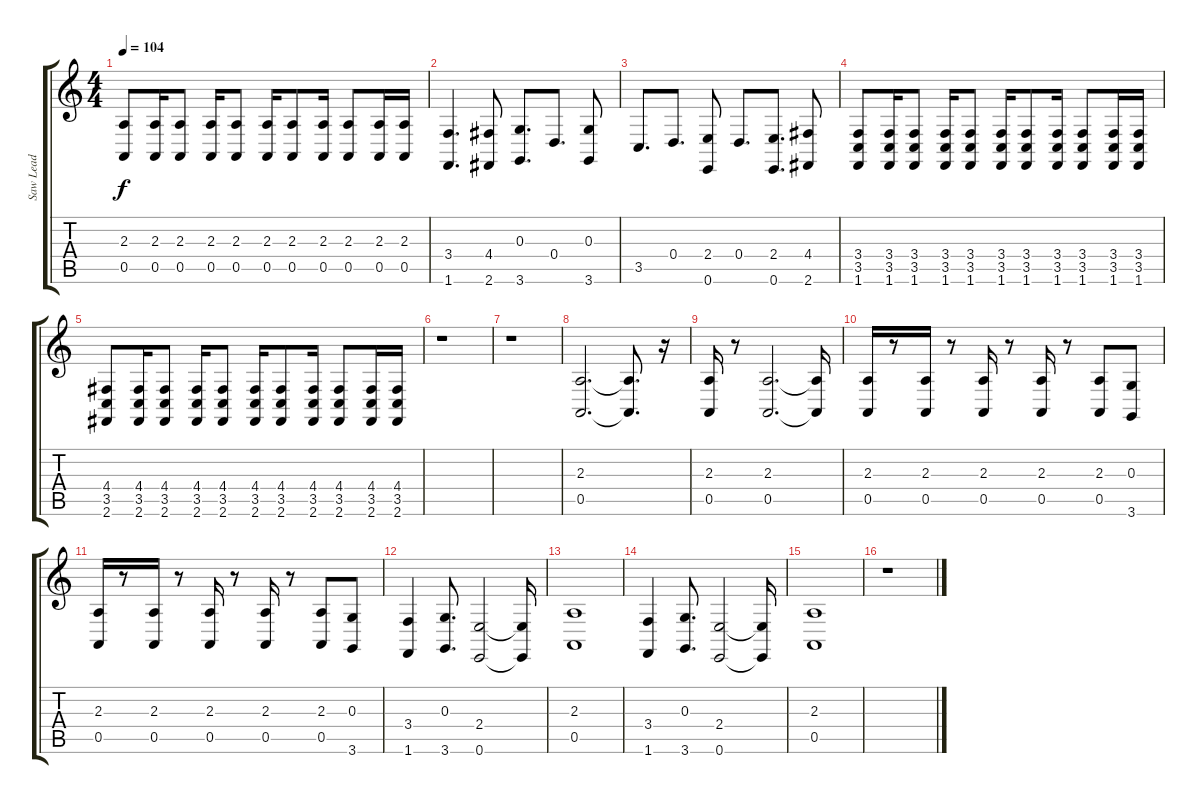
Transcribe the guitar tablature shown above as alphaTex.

\track ("Saw Lead" "Saw Lead") {instrument lead2sawtooth}
\staff {score tabs}
\tuning (E4 B3 G3 D3 A2 E2) {hide}
\ts (4 4)
\tempo 104
\clef g2
\ks c
(2.3 0.5).8{dy f} (2.3 0.5).16 (2.3 0.5).8 (2.3 0.5).16 (2.3 0.5).8 (2.3 0.5).16 (2.3 0.5).8 (2.3 0.5).16 (2.3 0.5).8 (2.3 0.5).16 (2.3 0.5).16 |
(3.4 1.6).4{d} (4.4 2.6).8 (0.3 3.6).8{d} 0.4.8{d} (0.3 3.6).8 |
3.5.8{d} 0.4.8{d} (2.4 0.6).8 0.4.8{d} (2.4 0.6).8{d} (4.4 2.6).8 |
(3.4 3.5 1.6).8 (3.4 3.5 1.6).16 (3.4 3.5 1.6).8 (3.4 3.5 1.6).16 (3.4 3.5 1.6).8 (3.4 3.5 1.6).16 (3.4 3.5 1.6).8 (3.4 3.5 1.6).16 (3.4 3.5 1.6).8 (3.4 3.5 1.6).16 (3.4 3.5 1.6).16 |
(4.4 3.5 2.6).8 (4.4 3.5 2.6).16 (4.4 3.5 2.6).8 (4.4 3.5 2.6).16 (4.4 3.5 2.6).8 (4.4 3.5 2.6).16 (4.4 3.5 2.6).8 (4.4 3.5 2.6).16 (4.4 3.5 2.6).8 (4.4 3.5 2.6).16 (4.4 3.5 2.6).16 |
r.1 |
r.1 |
(2.3 0.5).2{d volume 16 balance 0} (2.3{t} 0.5{t}).8{d} r.16 |
(2.3 0.5).16 r.8 (2.3 0.5).2{d} (2.3{t} 0.5{t}).16 |
(2.3 0.5).16 r.8 (2.3 0.5).16 r.8 (2.3 0.5).16 r.8 (2.3 0.5).16 r.8 (2.3 0.5).8 (0.3 3.6).8 |
(2.3 0.5).16 r.8 (2.3 0.5).16 r.8 (2.3 0.5).16 r.8 (2.3 0.5).16 r.8 (2.3 0.5).8 (0.3 3.6).8 |
(3.4 1.6).4 (0.3 3.6).8{d} (2.4 0.6).2 (2.4{t} 0.6{t}).16 |
(2.3 0.5).1 |
(3.4 1.6).4 (0.3 3.6).8{d} (2.4 0.6).2 (2.4{t} 0.6{t}).16 |
(2.3 0.5).1 |
r.1
